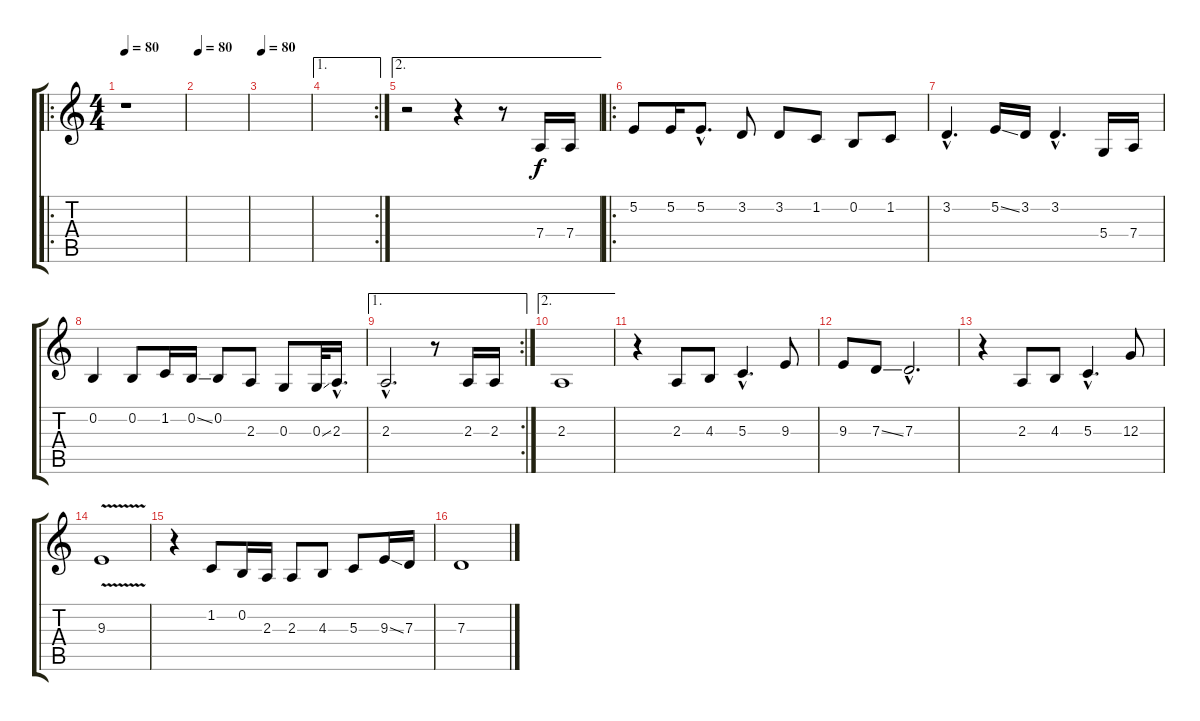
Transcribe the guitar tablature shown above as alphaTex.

\track "" {instrument altosax}
\staff {score tabs}
\tuning (E4 B3 G3 D3 A2 E2) {hide}
\ro
\ts (4 4)
\tempo 80
\clef g2
\ks c
r.1{dy f instrument altosax} |
\tempo 80
|
\tempo 80
|
\ae 1
\rc 2
|
\ae 2
r.2 r.4 r.8 7.4.16 7.4.16 |
\ro
5.2.8 5.2.16 5.2{hac}.8{d} 3.2.8 3.2.8 1.2.8 0.2.8 1.2.8 |
3.2{hac}.4{d} 5.2{ss}.16 3.2.16 3.2{hac}.4{d} 5.4.16 7.4.16 |
0.2.4 0.2.8 1.2.16 0.2{ss}.16 0.2.8 2.3.8 0.3.8 0.3{ss}.32 2.3{hac}.16{d} |
\ae 1
\rc 2
2.3{hac}.2{d} r.8 2.3.16 2.3.16 |
\ae 2
2.3.1 |
r.4 2.3.8 4.3.8 5.3{hac}.4{d} 9.3.8 |
9.3.8 7.3{ss}.8 7.3{hac}.2{d} |
r.4 2.3.8 4.3.8 5.3{hac}.4{d} 12.3.8 |
9.3{v}.1 |
r.4 1.2.8 0.2.16 2.3.16 2.3.8 4.3.8 5.3.8 9.3{ss}.16 7.3.16 |
7.3.1
